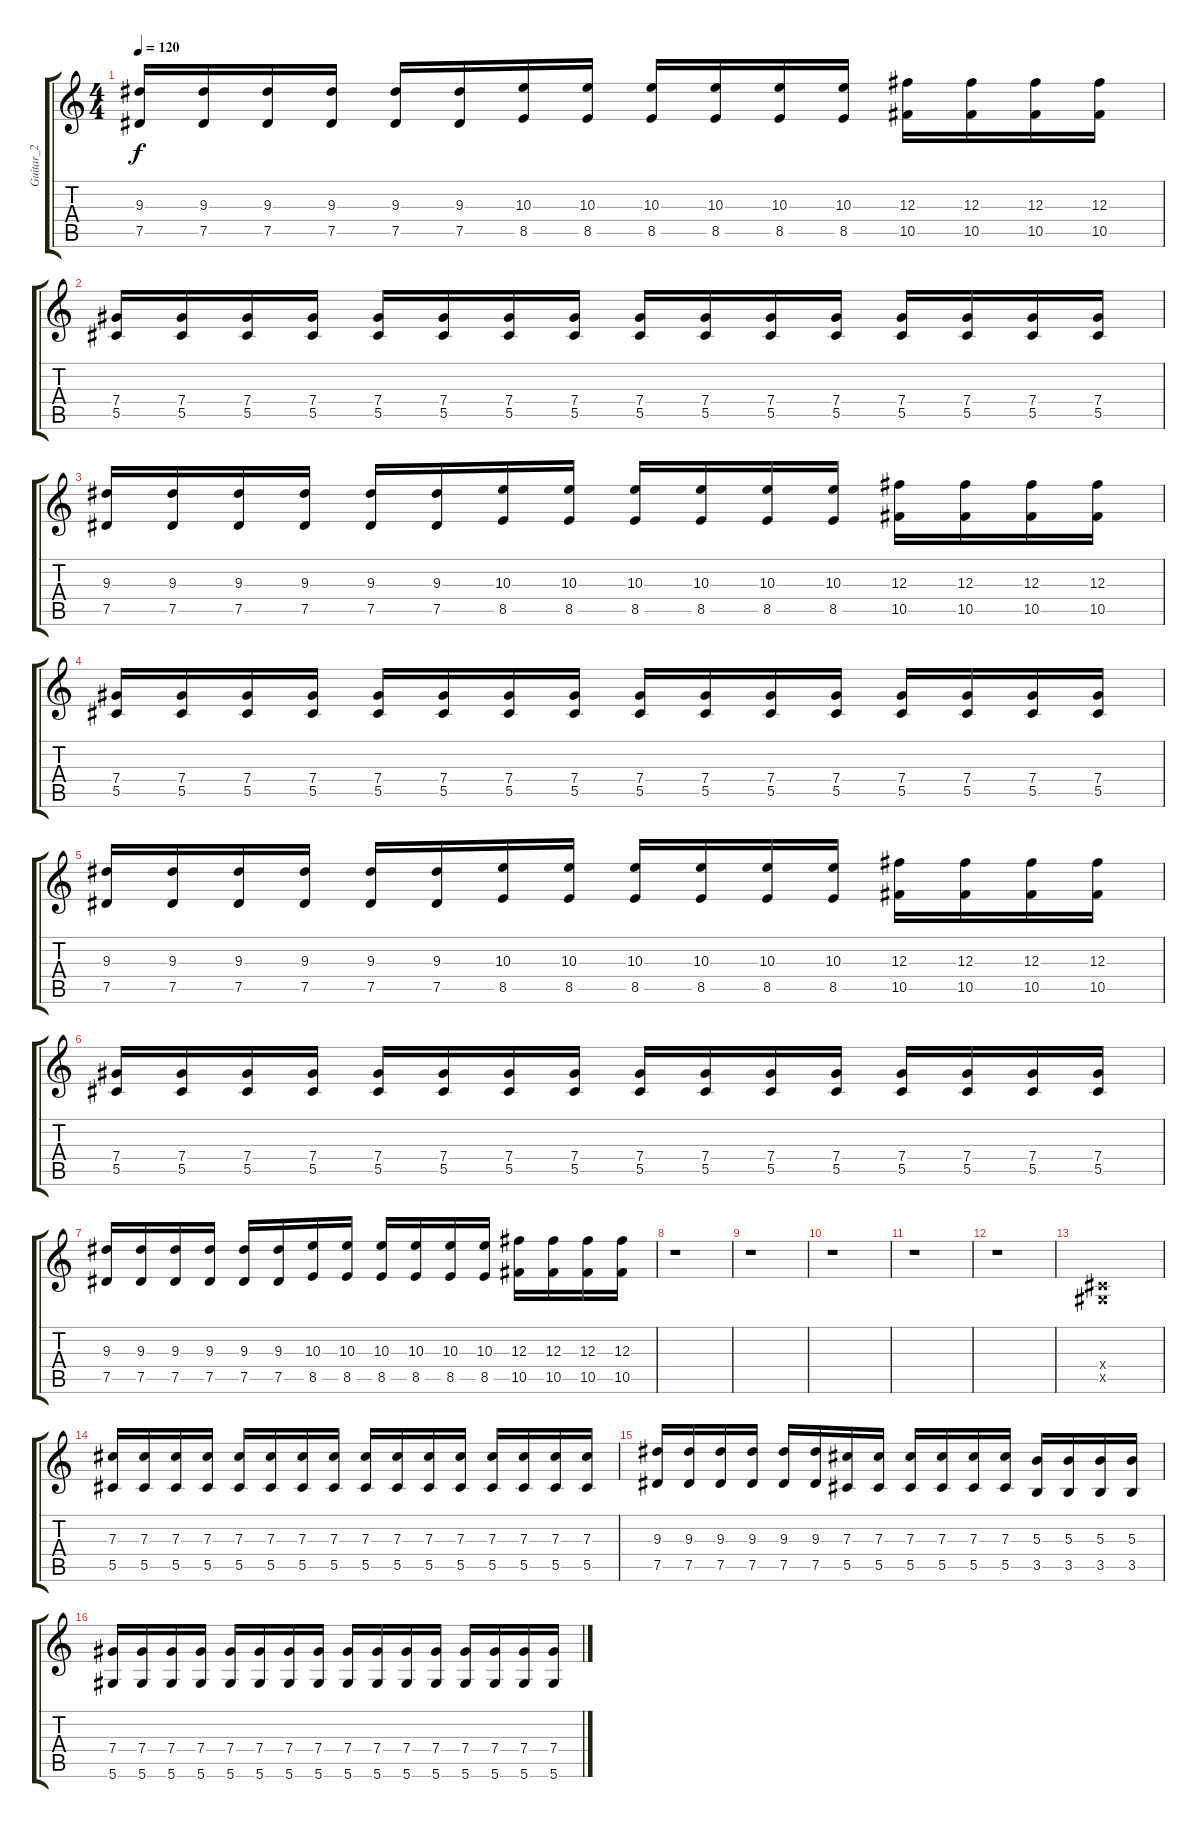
\track ("Guitar_2" "Guitar_2") {instrument distortionguitar}
\staff {score tabs}
\tuning (Eb4 Bb3 Gb3 Db3 Ab2 Eb2) {hide}
\ts (4 4)
\tempo 120
\clef g2
\ks c
(9.3 7.5).16{dy f} (9.3 7.5).16 (9.3 7.5).16 (9.3 7.5).16 (9.3 7.5).16 (9.3 7.5).16 (10.3 8.5).16 (10.3 8.5).16 (10.3 8.5).16 (10.3 8.5).16 (10.3 8.5).16 (10.3 8.5).16 (12.3 10.5).16 (12.3 10.5).16 (12.3 10.5).16 (12.3 10.5).16 |
(7.4 5.5).16 (7.4 5.5).16 (7.4 5.5).16 (7.4 5.5).16 (7.4 5.5).16 (7.4 5.5).16 (7.4 5.5).16 (7.4 5.5).16 (7.4 5.5).16 (7.4 5.5).16 (7.4 5.5).16 (7.4 5.5).16 (7.4 5.5).16 (7.4 5.5).16 (7.4 5.5).16 (7.4 5.5).16 |
(9.3 7.5).16 (9.3 7.5).16 (9.3 7.5).16 (9.3 7.5).16 (9.3 7.5).16 (9.3 7.5).16 (10.3 8.5).16 (10.3 8.5).16 (10.3 8.5).16 (10.3 8.5).16 (10.3 8.5).16 (10.3 8.5).16 (12.3 10.5).16 (12.3 10.5).16 (12.3 10.5).16 (12.3 10.5).16 |
(7.4 5.5).16 (7.4 5.5).16 (7.4 5.5).16 (7.4 5.5).16 (7.4 5.5).16 (7.4 5.5).16 (7.4 5.5).16 (7.4 5.5).16 (7.4 5.5).16 (7.4 5.5).16 (7.4 5.5).16 (7.4 5.5).16 (7.4 5.5).16 (7.4 5.5).16 (7.4 5.5).16 (7.4 5.5).16 |
(9.3 7.5).16 (9.3 7.5).16 (9.3 7.5).16 (9.3 7.5).16 (9.3 7.5).16 (9.3 7.5).16 (10.3 8.5).16 (10.3 8.5).16 (10.3 8.5).16 (10.3 8.5).16 (10.3 8.5).16 (10.3 8.5).16 (12.3 10.5).16 (12.3 10.5).16 (12.3 10.5).16 (12.3 10.5).16 |
(7.4 5.5).16 (7.4 5.5).16 (7.4 5.5).16 (7.4 5.5).16 (7.4 5.5).16 (7.4 5.5).16 (7.4 5.5).16 (7.4 5.5).16 (7.4 5.5).16 (7.4 5.5).16 (7.4 5.5).16 (7.4 5.5).16 (7.4 5.5).16 (7.4 5.5).16 (7.4 5.5).16 (7.4 5.5).16 |
(9.3 7.5).16 (9.3 7.5).16 (9.3 7.5).16 (9.3 7.5).16 (9.3 7.5).16 (9.3 7.5).16 (10.3 8.5).16 (10.3 8.5).16 (10.3 8.5).16 (10.3 8.5).16 (10.3 8.5).16 (10.3 8.5).16 (12.3 10.5).16 (12.3 10.5).16 (12.3 10.5).16 (12.3 10.5).16 |
r.1 |
r.1 |
r.1 |
r.1 |
r.1 |
(0.4{x} 0.5{x}).1 |
(7.3 5.5).16 (7.3 5.5).16 (7.3 5.5).16 (7.3 5.5).16 (7.3 5.5).16 (7.3 5.5).16 (7.3 5.5).16 (7.3 5.5).16 (7.3 5.5).16 (7.3 5.5).16 (7.3 5.5).16 (7.3 5.5).16 (7.3 5.5).16 (7.3 5.5).16 (7.3 5.5).16 (7.3 5.5).16 |
(9.3 7.5).16 (9.3 7.5).16 (9.3 7.5).16 (9.3 7.5).16 (9.3 7.5).16 (9.3 7.5).16 (7.3 5.5).16 (7.3 5.5).16 (7.3 5.5).16 (7.3 5.5).16 (7.3 5.5).16 (7.3 5.5).16 (5.3 3.5).16 (5.3 3.5).16 (5.3 3.5).16 (5.3 3.5).16 |
(7.4 5.6).16 (7.4 5.6).16 (7.4 5.6).16 (7.4 5.6).16 (7.4 5.6).16 (7.4 5.6).16 (7.4 5.6).16 (7.4 5.6).16 (7.4 5.6).16 (7.4 5.6).16 (7.4 5.6).16 (7.4 5.6).16 (7.4 5.6).16 (7.4 5.6).16 (7.4 5.6).16 (7.4 5.6).16
